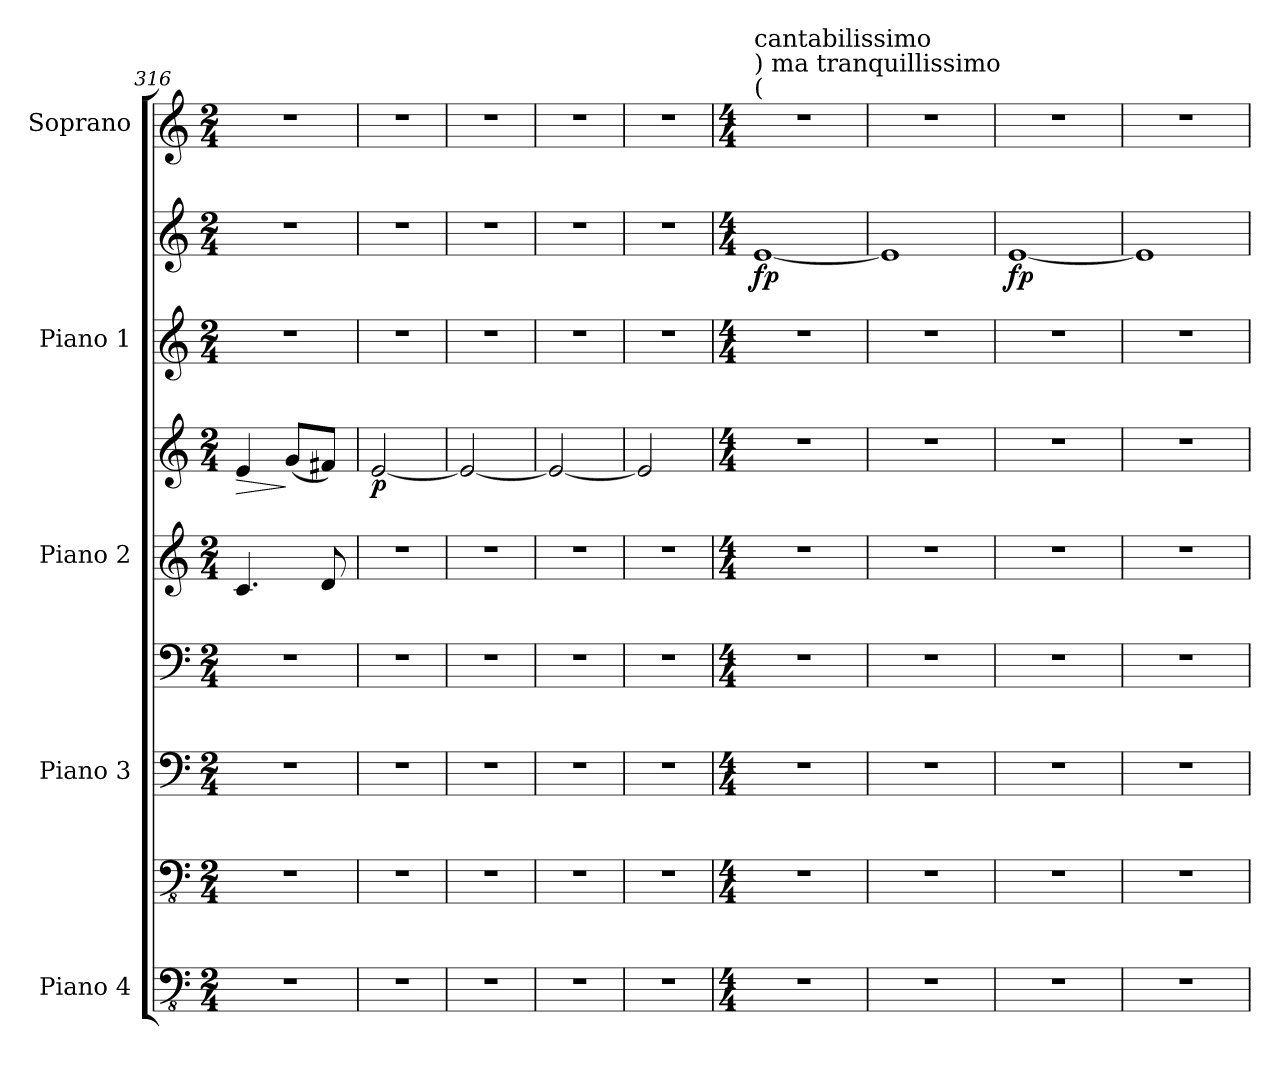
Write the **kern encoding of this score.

**kern	**kern	**kern	**kern	**kern	**kern	**dynam	**kern	**kern	**dynam	**kern
*part5	*part5	*part4	*part4	*part3	*part3	*part3	*part2	*part2	*part2	*part1
*staff9	*staff8	*staff7	*staff6	*staff5	*staff4	*staff4/5	*staff3	*staff2	*staff2/3	*staff1
*I"Piano 4	*	*I"Piano 3	*	*I"Piano 2	*	*	*I"Piano 1	*	*	*I"Soprano
*I'Pno. 4	*	*I'Pno. 3	*	*I'Pno. 2	*	*	*I'Pno. 1	*	*	*I'S.
!!LO:PB:g=z
*clefFv4	*clefFv4	*clefF4	*clefF4	*clefG2	*clefG2	*	*clefG2	*clefG2	*	*clefG2
*ITrd7c12	*ITrd7c12	*	*	*	*	*	*	*	*	*
*k[]	*k[]	*k[]	*k[]	*k[]	*k[]	*	*k[]	*k[]	*	*k[]
*C:	*C:	*C:	*C:	*C:	*C:	*	*C:	*C:	*	*C:
*M2/4	*M2/4	*M2/4	*M2/4	*M2/4	*M2/4	*	*M2/4	*M2/4	*	*M2/4
=316	=316	=316	=316	=316	=316	=316	=316	=316	=316	=316
!	!	!	!	!	!	!LO:HP:b	!	!	!	!
2r	2r	2r	2r	4.c/	4e/	>	2r	2r	.	2r
.	.	.	.	.	(8g/L	]	.	.	.	.
.	.	.	.	8d/	8f#X/J)	.	.	.	.	.
=317	=317	=317	=317	=317	=317	=317	=317	=317	=317	=317
!	!	!	!	!	!	!LO:DY:b	!	!	!	!
2r	2r	2r	2r	2r	[<2e/	p	2r	2r	.	2r
=318	=318	=318	=318	=318	=318	=318	=318	=318	=318	=318
2r	2r	2r	2r	2r	2e/_<	.	2r	2r	.	2r
=319	=319	=319	=319	=319	=319	=319	=319	=319	=319	=319
2r	2r	2r	2r	2r	2e/_<	.	2r	2r	.	2r
=320	=320	=320	=320	=320	=320	=320	=320	=320	=320	=320
2r	2r	2r	2r	2r	2e/]	.	2r	2r	.	2r
=321	=321	=321	=321	=321	=321	=321	=321	=321	=321	=321
!!LO:REH:place=s1:a:t=17
*M4/4	*M4/4	*M4/4	*M4/4	*M4/4	*M4/4	*	*M4/4	*M4/4	*	*M4/4
*	*	*	*	*	*	*	*	*	*	*MM58
!	!	!	!	!	!	!	!	!	!	!LO:TX:a:t=(
!	!	!	!	!	!	!	!	!	!	!LO:TX:a:t=) ma tranquillissimo
!	!	!	!	!	!	!	!	!	!	!LO:TX:a:t=cantabilissimo
!	!	!	!	!	!	!	!	!	!LO:DY:b	!
1r	1r	1r	1r	1r	1r	.	1r	[<1e	fp	1r
=322	=322	=322	=322	=322	=322	=322	=322	=322	=322	=322
1r	1r	1r	1r	1r	1r	.	1r	1e]	.	1r
=323	=323	=323	=323	=323	=323	=323	=323	=323	=323	=323
!	!	!	!	!	!	!	!	!	!LO:DY:b	!
1r	1r	1r	1r	1r	1r	.	1r	[<1e	fp	1r
=324	=324	=324	=324	=324	=324	=324	=324	=324	=324	=324
1r	1r	1r	1r	1r	1r	.	1r	1e]	.	1r
=	=	=	=	=	=	=	=	=	=	=
*-	*-	*-	*-	*-	*-	*-	*-	*-	*-	*-
